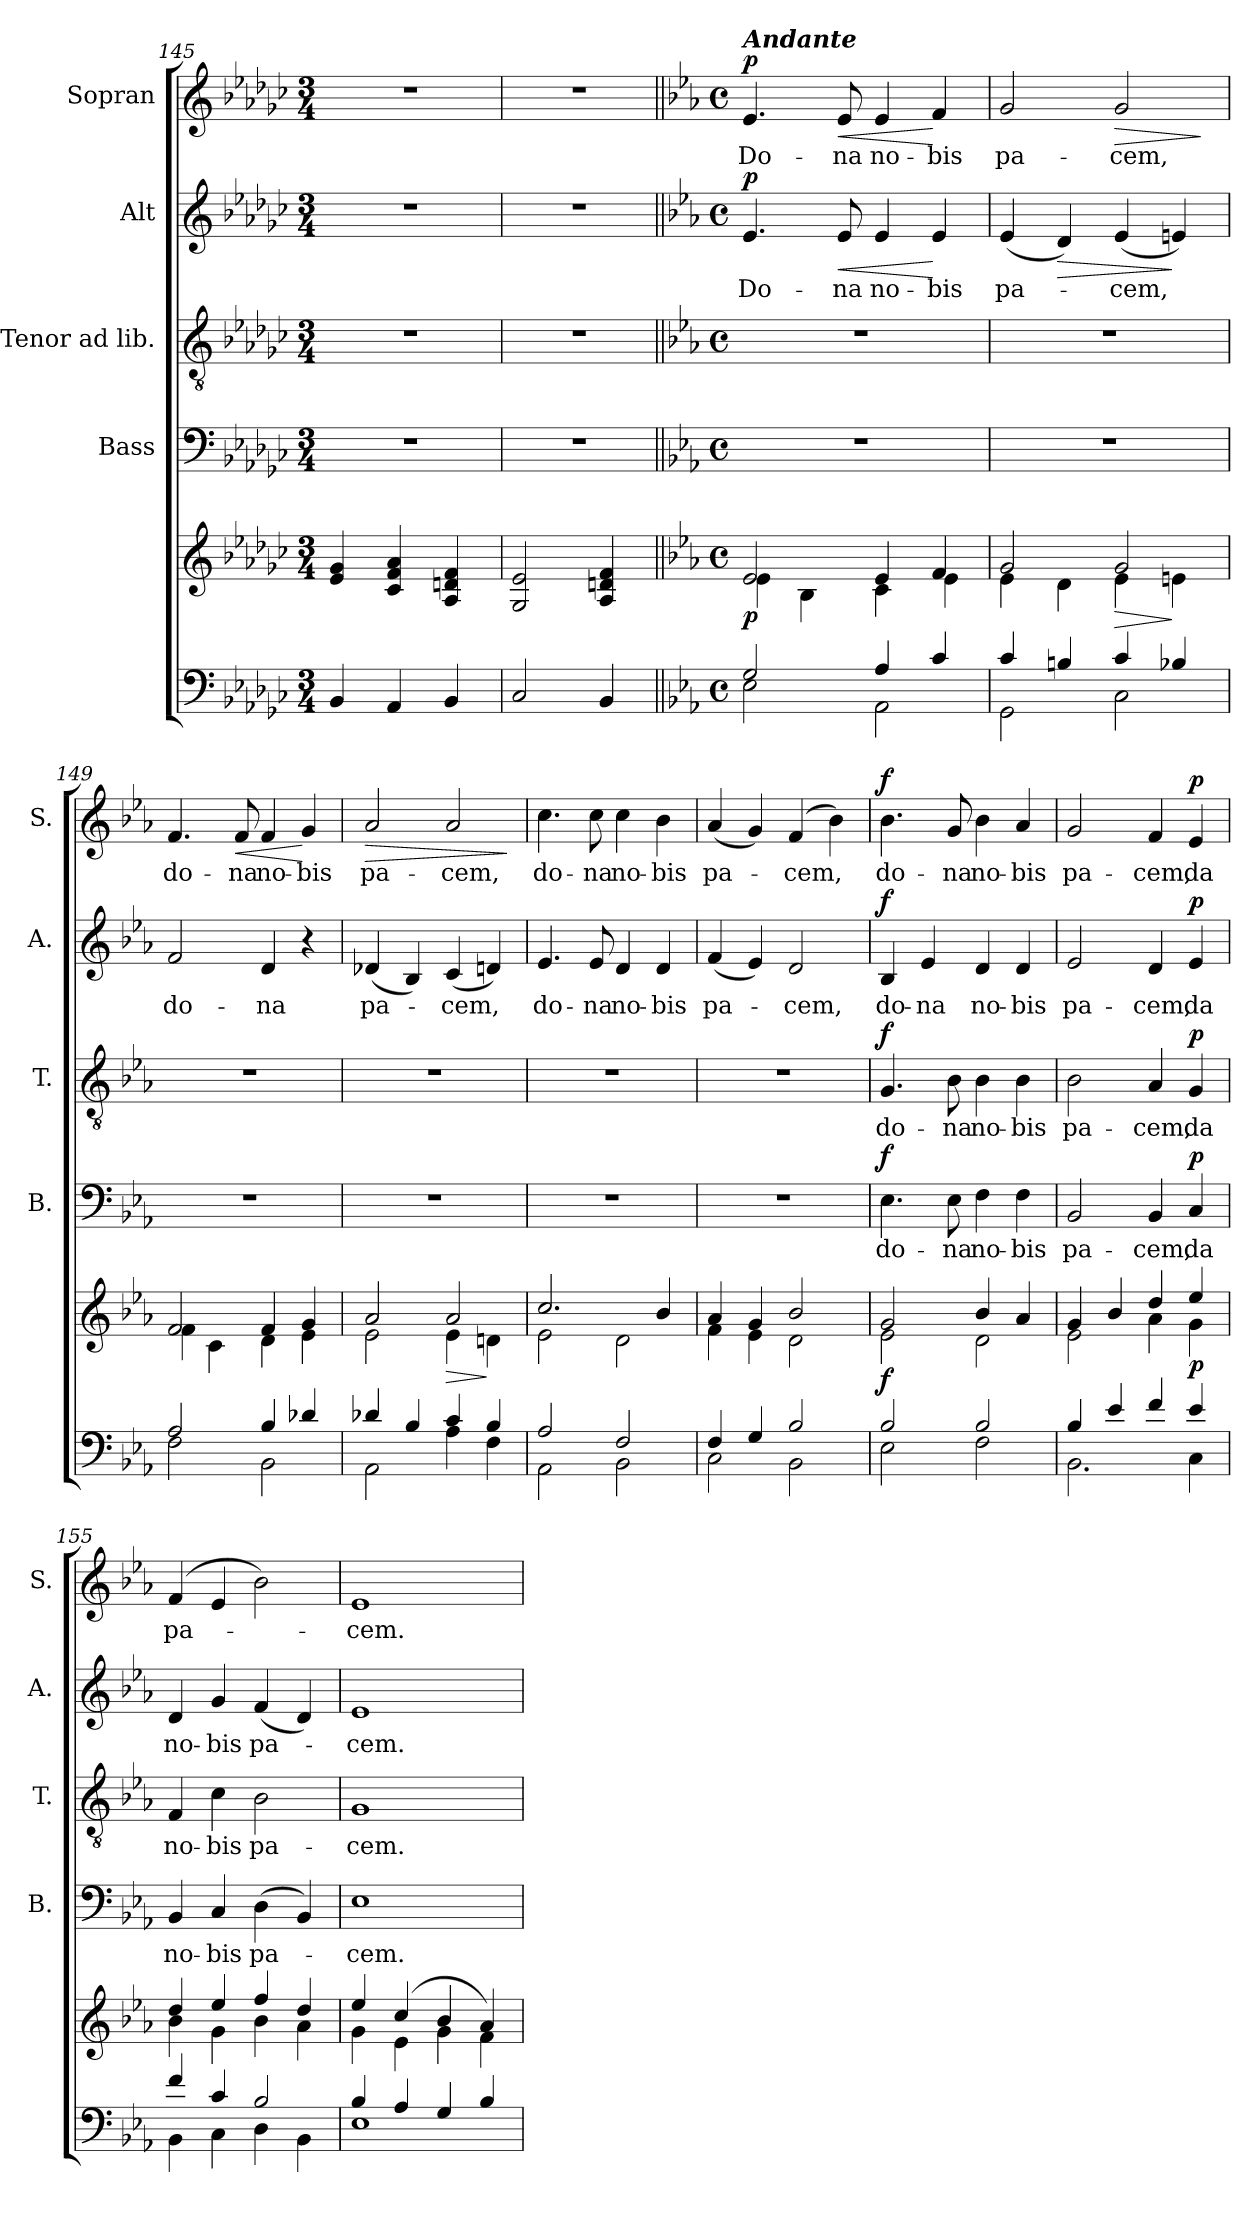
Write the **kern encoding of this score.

**kern	**kern	**dynam	**kern	**text	**dynam	**kern	**text	**dynam	**kern	**text	**dynam	**kern	**text	**dynam
*part5	*part5	*part5	*part4	*part4	*part4	*part3	*part3	*part3	*part2	*part2	*part2	*part1	*part1	*part1
*staff6	*staff5	*staff5/6	*staff4	*staff4	*staff4	*staff3	*staff3	*staff3	*staff2	*staff2	*staff2	*staff1	*staff1	*staff1
*	*	*	*I"Bass	*	*	*I"Tenor ad lib.	*	*	*I"Alt	*	*	*I"Sopran	*	*
*	*	*	*I'B.	*	*	*I'T.	*	*	*I'A.	*	*	*I'S.	*	*
*clefF4	*clefG2	*	*clefF4	*	*	*clefGv2	*	*	*clefG2	*	*	*clefG2	*	*
*k[b-e-a-d-g-c-]	*k[b-e-a-d-g-c-]	*	*k[b-e-a-d-g-c-]	*	*	*k[b-e-a-d-g-c-]	*	*	*k[b-e-a-d-g-c-]	*	*	*k[b-e-a-d-g-c-]	*	*
*G-:	*G-:	*	*G-:	*	*	*G-:	*	*	*G-:	*	*	*G-:	*	*
*M3/4	*M3/4	*	*M3/4	*	*	*M3/4	*	*	*M3/4	*	*	*M3/4	*	*
=145	=145	=145	=145	=145	=145	=145	=145	=145	=145	=145	=145	=145	=145	=145
4BB-/	4e-/ 4g-/	.	2.r	.	.	2.r	.	.	2.r	.	.	2.r	.	.
4AA-/	4c-/ 4f/ 4a-/	.	.	.	.	.	.	.	.	.	.	.	.	.
4BB-/	4A-/ 4dn/ 4f/	.	.	.	.	.	.	.	.	.	.	.	.	.
=146	=146	=146	=146	=146	=146	=146	=146	=146	=146	=146	=146	=146	=146	=146
2C-/	2G-/ 2e-/	.	2.r	.	.	2.r	.	.	2.r	.	.	2.r	.	.
4BB-/	4A-/ 4dn/ 4f/	.	.	.	.	.	.	.	.	.	.	.	.	.
!!LO:PB:g=z
=147||	=147||	=147||	=147||	=147||	=147||	=147||	=147||	=147||	=147||	=147||	=147||	=147||	=147||	=147||
*k[b-e-a-]	*k[b-e-a-]	*	*k[b-e-a-]	*	*	*k[b-e-a-]	*	*	*k[b-e-a-]	*	*	*k[b-e-a-]	*	*
*E-:	*E-:	*	*E-:	*	*	*E-:	*	*	*E-:	*	*	*E-:	*	*
*M4/4	*M4/4	*	*M4/4	*	*	*M4/4	*	*	*M4/4	*	*	*M4/4	*	*
*met(c)	*met(c)	*	*met(c)	*	*	*met(c)	*	*	*met(c)	*	*	*met(c)	*	*
*^	*^	*	*	*	*	*	*	*	*	*	*	*	*	*
!	!	!	!	!	!	!	!	!	!	!	!	!	!	!LO:TX:a:Bi:t=Andante	!	!
!	!	!	!	!LO:DY:b	!	!	!	!	!	!	!	!LO:LY:b	!LO:DY:a	!	!LO:LY:b	!LO:DY:a
2G/	2E-\	2e-/	4e-\	p	1r	.	.	1r	.	.	4.e-/	Do-	p	4.e-/	Do-	p
.	.	.	4B-\	.	.	.	.	.	.	.	.	.	.	.	.	.
!	!	!	!	!	!	!	!	!	!	!	!	!LO:LY:b	!LO:HP:b	!	!LO:LY:b	!LO:HP:b
.	.	.	.	.	.	.	.	.	.	.	8e-/	-na	<	8e-/	-na	<
!	!	!	!	!	!	!	!	!	!	!	!	!LO:LY:b	!	!	!LO:LY:b	!
4A-/	2AA-\	4e-/	4c\	.	.	.	.	.	.	.	4e-/	no-	.	4e-/	no-	.
!	!	!	!	!	!	!	!	!	!	!	!	!LO:LY:b	!	!	!LO:LY:b	!
4c/	.	4f/	4e-\	.	.	.	.	.	.	.	4e-/	-bis	[	4f/	-bis	[
=148	=148	=148	=148	=148	=148	=148	=148	=148	=148	=148	=148	=148	=148	=148	=148	=148
!	!	!	!	!	!	!	!	!	!	!	!	!LO:LY:b	!	!	!LO:LY:b	!
4c/	2GG\	2g/	4e-\	.	1r	.	.	1r	.	.	(<4e-/	pa-	.	2g/	pa-	.
!	!	!	!	!	!	!	!	!	!	!	!	!	!LO:HP:b	!	!	!
4Bn/	.	.	4d\	.	.	.	.	.	.	.	4d/)	.	>	.	.	.
!	!	!	!	!LO:HP:b	!	!	!	!	!	!	!	!LO:LY:b	!	!	!LO:LY:b	!LO:HP:b
4c/	2C\	2g/	4e-\	>	.	.	.	.	.	.	(<4e-/	-cem,	.	2g/	-cem,	>
4B-X/	.	.	4en\	]	.	.	.	.	.	.	4en/)	.	]	.	.	.
*v	*v	*	*	*	*	*	*	*	*	*	*	*	*	*	*	*
*	*v	*v	*	*	*	*	*	*	*	*	*	*	*	*	*
.	.	.	.	.	.	.	.	.	.	.	.	.	.	]
=149	=149	=149	=149	=149	=149	=149	=149	=149	=149	=149	=149	=149	=149	=149
*^	*^	*	*	*	*	*	*	*	*	*	*	*	*	*
!	!	!	!	!	!	!	!	!	!	!	!	!LO:LY:b	!	!	!LO:LY:b	!
2A-/	2F\	2f/	4f\	.	1r	.	.	1r	.	.	2f/	do-	.	4.f/	do-	.
.	.	.	4c\	.	.	.	.	.	.	.	.	.	.	.	.	.
!	!	!	!	!	!	!	!	!	!	!	!	!	!	!	!LO:LY:b	!LO:HP:b
.	.	.	.	.	.	.	.	.	.	.	.	.	.	8f/	-na	<
!	!	!	!	!	!	!	!	!	!	!	!	!LO:LY:b	!	!	!LO:LY:b	!
4B-/	2BB-\	4f/	4d\	.	.	.	.	.	.	.	4d/	-na	.	4f/	no-	.
!	!	!	!	!	!	!	!	!	!	!	!	!	!	!	!LO:LY:b	!
4d-X/	.	4g/	4e-\	.	.	.	.	.	.	.	4r	.	.	4g/	-bis	[
=150	=150	=150	=150	=150	=150	=150	=150	=150	=150	=150	=150	=150	=150	=150	=150	=150
!	!	!	!	!	!	!	!	!	!	!	!	!LO:LY:b	!	!	!LO:LY:b	!LO:HP:b
4d-X/	2AA-\	2a-/	2e-\	.	1r	.	.	1r	.	.	(<4d-X/	pa-	.	2a-/	pa-	>
4B-/	.	.	.	.	.	.	.	.	.	.	4B-/)	.	.	.	.	.
!	!	!	!	!LO:HP:b	!	!	!	!	!	!	!	!LO:LY:b	!	!	!LO:LY:b	!
4c/	4A-\	2a-/	4e-\	>	.	.	.	.	.	.	(<4c/	-cem,	.	2a-/	-cem,	.
4B-/	4F\	.	4dn\	]	.	.	.	.	.	.	4dn/)	.	.	.	.	.
*v	*v	*	*	*	*	*	*	*	*	*	*	*	*	*	*	*
*	*v	*v	*	*	*	*	*	*	*	*	*	*	*	*	*
.	.	.	.	.	.	.	.	.	.	.	.	.	.	]
=151	=151	=151	=151	=151	=151	=151	=151	=151	=151	=151	=151	=151	=151	=151
*^	*^	*	*	*	*	*	*	*	*	*	*	*	*	*
!	!	!	!	!	!	!	!	!	!	!	!	!LO:LY:b	!	!	!LO:LY:b	!
2A-/	2AA-\	2.cc/	2e-\	.	1r	.	.	1r	.	.	4.e-/	do-	.	4.cc\	do-	.
!	!	!	!	!	!	!	!	!	!	!	!	!LO:LY:b	!	!	!LO:LY:b	!
.	.	.	.	.	.	.	.	.	.	.	8e-/	-na	.	8cc\	-na	.
!	!	!	!	!	!	!	!	!	!	!	!	!LO:LY:b	!	!	!LO:LY:b	!
2F/	2BB-\	.	2d\	.	.	.	.	.	.	.	4d/	no-	.	4cc\	no-	.
!	!	!	!	!	!	!	!	!	!	!	!	!LO:LY:b	!	!	!LO:LY:b	!
.	.	4b-/	.	.	.	.	.	.	.	.	4d/	-bis	.	4b-\	-bis	.
=152	=152	=152	=152	=152	=152	=152	=152	=152	=152	=152	=152	=152	=152	=152	=152	=152
!	!	!	!	!	!	!	!	!	!	!	!	!LO:LY:b	!	!	!LO:LY:b	!
4F/	2C\	4a-/	4f\	.	1r	.	.	1r	.	.	(<4f/	pa-	.	(<4a-/	pa-	.
4G/	.	4g/	4e-\	.	.	.	.	.	.	.	4e-/)	.	.	4g/)	.	.
!	!	!	!	!	!	!	!	!	!	!	!	!LO:LY:b	!	!	!LO:LY:b	!
2B-/	2BB-\	2b-/	2d\	.	.	.	.	.	.	.	2d/	-cem,	.	(4f/	-cem,	.
.	.	.	.	.	.	.	.	.	.	.	.	.	.	4b-\)	.	.
!!LO:LB:g=z
=153	=153	=153	=153	=153	=153	=153	=153	=153	=153	=153	=153	=153	=153	=153	=153	=153
!	!	!	!	!LO:DY:b	!	!LO:LY:b	!LO:DY:a	!	!LO:LY:b	!LO:DY:a	!	!LO:LY:b	!LO:DY:a	!	!LO:LY:b	!LO:DY:a
2B-/	2E-\	2g/	2e-\	f	4.E-\	do-	f	4.G/	do-	f	4B-/	do-	f	4.b-\	do-	f
!	!	!	!	!	!	!	!	!	!	!	!	!LO:LY:b	!	!	!	!
.	.	.	.	.	.	.	.	.	.	.	4e-/	-na	.	.	.	.
!	!	!	!	!	!	!LO:LY:b	!	!	!LO:LY:b	!	!	!	!	!	!LO:LY:b	!
.	.	.	.	.	8E-\	-na	.	8B-\	-na	.	.	.	.	8g/	-na	.
!	!	!	!	!	!	!LO:LY:b	!	!	!LO:LY:b	!	!	!LO:LY:b	!	!	!LO:LY:b	!
2B-/	2F\	4b-/	2d\	.	4F\	no-	.	4B-\	no-	.	4d/	no-	.	4b-\	no-	.
!	!	!	!	!	!	!LO:LY:b	!	!	!LO:LY:b	!	!	!LO:LY:b	!	!	!LO:LY:b	!
.	.	4a-/	.	.	4F\	-bis	.	4B-\	-bis	.	4d/	-bis	.	4a-/	-bis	.
=154	=154	=154	=154	=154	=154	=154	=154	=154	=154	=154	=154	=154	=154	=154	=154	=154
!	!	!	!	!	!	!LO:LY:b	!	!	!LO:LY:b	!	!	!LO:LY:b	!	!	!LO:LY:b	!
4B-/	2.BB-\	4g/	2e-\	.	2BB-/	pa-	.	2B-\	pa-	.	2e-/	pa-	.	2g/	pa-	.
4e-/	.	4b-/	.	.	.	.	.	.	.	.	.	.	.	.	.	.
!	!	!	!	!	!	!LO:LY:b	!	!	!LO:LY:b	!	!	!LO:LY:b	!	!	!LO:LY:b	!
4f/	.	4dd/	4a-\	.	4BB-/	-cem,	.	4A-/	-cem,	.	4d/	-cem,	.	4f/	-cem,	.
!	!	!	!	!LO:DY:b	!	!LO:LY:b	!LO:DY:a	!	!LO:LY:b	!LO:DY:a	!	!LO:LY:b	!LO:DY:a	!	!LO:LY:b	!LO:DY:a
4e-/	4C\	4ee-/	4g\	p	4C/	da	p	4G/	da	p	4e-/	da	p	4e-/	da	p
=155	=155	=155	=155	=155	=155	=155	=155	=155	=155	=155	=155	=155	=155	=155	=155	=155
!	!	!	!	!	!	!LO:LY:b	!	!	!LO:LY:b	!	!	!LO:LY:b	!	!	!LO:LY:b	!
4f/	4BB-\	4dd/	4b-\	.	4BB-/	no-	.	4F/	no-	.	4d/	no-	.	(4f/	pa-	.
!	!	!	!	!	!	!LO:LY:b	!	!	!LO:LY:b	!	!	!LO:LY:b	!	!	!	!
4c/	4C\	4ee-/	4g\	.	4C/	-bis	.	4c\	-bis	.	4g/	-bis	.	4e-/	.	.
!	!	!	!	!	!	!LO:LY:b	!	!	!LO:LY:b	!	!	!LO:LY:b	!	!	!	!
2B-/	4D\	4ff/	4b-\	.	(>4D\	pa-	.	2B-\	pa-	.	(<4f/	pa-	.	2b-\)	.	.
.	4BB-\	4dd/	4a-\	.	4BB-/)	.	.	.	.	.	4d/)	.	.	.	.	.
=156	=156	=156	=156	=156	=156	=156	=156	=156	=156	=156	=156	=156	=156	=156	=156	=156
!	!	!	!	!	!	!LO:LY:b	!	!	!LO:LY:b	!	!	!LO:LY:b	!	!	!LO:LY:b	!
4B-/	1E-	4ee-/	4g\	.	1E-	-cem.	.	1G	-cem.	.	1e-	-cem.	.	1e-	-cem.	.
4A-/	.	(4cc/	4e-\	.	.	.	.	.	.	.	.	.	.	.	.	.
4G/	.	4b-/	4g\	.	.	.	.	.	.	.	.	.	.	.	.	.
4B-/	.	4a-/)	4f\	.	.	.	.	.	.	.	.	.	.	.	.	.
*v	*v	*	*	*	*	*	*	*	*	*	*	*	*	*	*	*
*	*v	*v	*	*	*	*	*	*	*	*	*	*	*	*	*
=	=	=	=	=	=	=	=	=	=	=	=	=	=	=
*-	*-	*-	*-	*-	*-	*-	*-	*-	*-	*-	*-	*-	*-	*-
